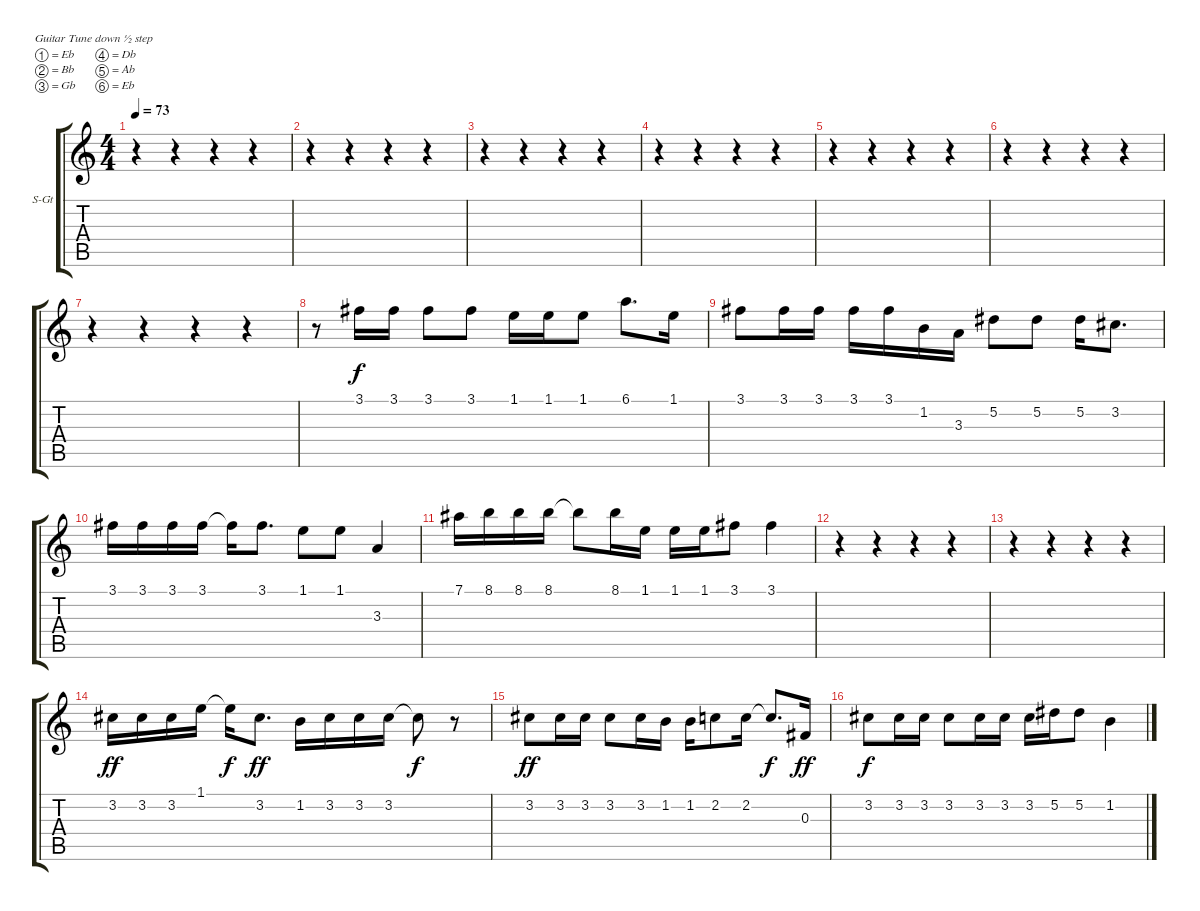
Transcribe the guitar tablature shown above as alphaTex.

\bracketExtendMode groupsimilarinstruments
\firstSystemTrackNameOrientation horizontal
\otherSystemsTrackNameOrientation horizontal
\track ("Voice" "S-Gt") {instrument acousticgrandpiano}
\staff {score tabs}
\tuning (Eb4 Bb3 Gb3 Db3 Ab2 Eb2)
\displaytranspose 12
\ts (4 4)
\tempo 73
\clef g2
\ks c
r.4{dy f instrument acousticgrandpiano} r.4 r.4 r.4 |
r.4 r.4 r.4 r.4 |
r.4 r.4 r.4 r.4 |
r.4 r.4 r.4 r.4 |
r.4 r.4 r.4 r.4 |
r.4 r.4 r.4 r.4 |
r.4 r.4 r.4 r.4 |
r.8 3.1.16 3.1.16 3.1.8 3.1.8 1.1.16 1.1.16 1.1.8 6.1.8{d} 1.1.16 |
3.1.8 3.1.16 3.1.16 3.1.16 3.1.16 1.2.16 3.3.16 5.2.8 5.2.8 5.2.16 3.2.8{d} |
3.1.16 3.1.16 3.1.16 3.1.16 3.1{t}.16 3.1.8{d} 1.1.8 1.1.8 3.3.4 |
7.1.16 8.1.16 8.1.16 8.1.16 8.1{t}.8 8.1.16 1.1.16 1.1.16 1.1.16 3.1.8 3.1.4 |
r.4 r.4 r.4 r.4 |
r.4 r.4 r.4 r.4 |
3.2.16{dy ff} 3.2.16 3.2.16 1.1.16 1.1{t}.16{dy f} 3.2.8{d dy ff} 1.2.16 3.2.16 3.2.16 3.2.16 3.2{t}.8{dy f} r.8 |
3.2.8{dy ff} 3.2.16 3.2.16 3.2.8 3.2.16 1.2.16 1.2.16 2.2.8 2.2.16 2.2{t}.8{d dy f} 0.3.16{dy ff} |
3.2.8{dy f} 3.2.16 3.2.16 3.2.8 3.2.16 3.2.16 3.2.16 5.2.16 5.2.8 1.2.4
